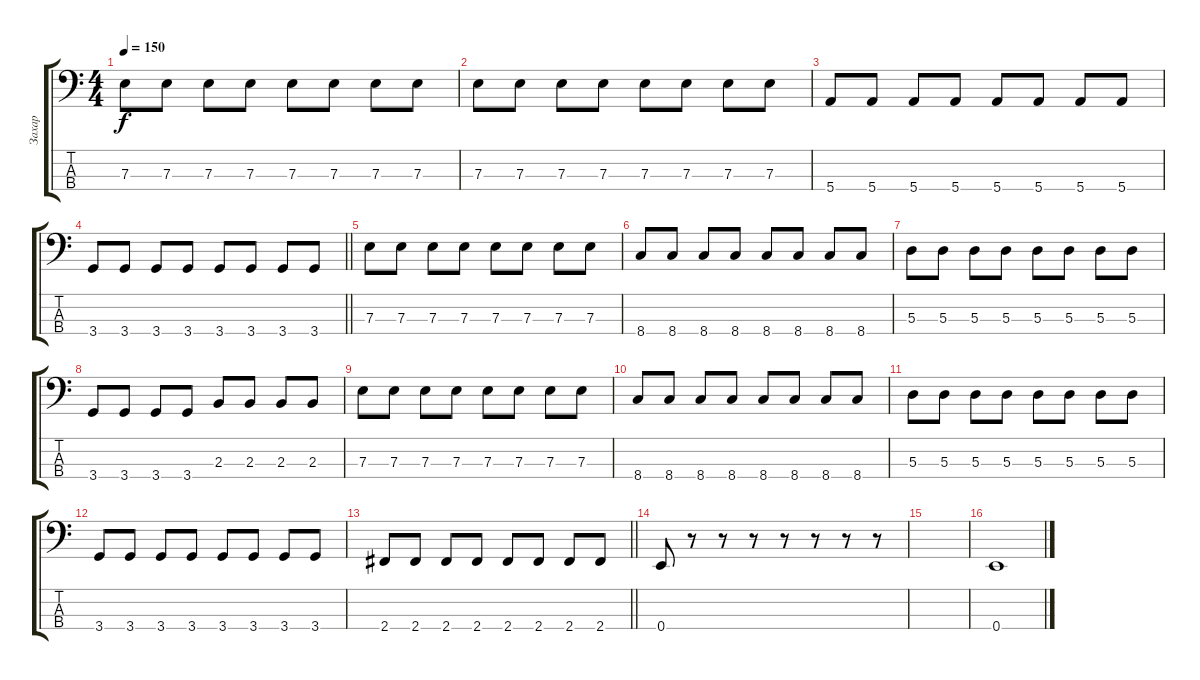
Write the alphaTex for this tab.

\track ("Захар" "Захар") {instrument electricbassfinger bank 104}
\staff {score tabs}
\tuning (G2 D2 A1 E1) {hide}
\ts (4 4)
\tempo 150
\clef f4
\ks c
7.3.8{dy f} 7.3.8 7.3.8 7.3.8 7.3.8 7.3.8 7.3.8 7.3.8 |
7.3.8 7.3.8 7.3.8 7.3.8 7.3.8 7.3.8 7.3.8 7.3.8 |
5.4.8 5.4.8 5.4.8 5.4.8 5.4.8 5.4.8 5.4.8 5.4.8 |
\barLineRight lightlight
3.4.8 3.4.8 3.4.8 3.4.8 3.4.8 3.4.8 3.4.8 3.4.8 |
7.3.8 7.3.8 7.3.8 7.3.8 7.3.8 7.3.8 7.3.8 7.3.8 |
8.4.8 8.4.8 8.4.8 8.4.8 8.4.8 8.4.8 8.4.8 8.4.8 |
5.3.8 5.3.8 5.3.8 5.3.8 5.3.8 5.3.8 5.3.8 5.3.8 |
3.4.8 3.4.8 3.4.8 3.4.8 2.3.8 2.3.8 2.3.8 2.3.8 |
7.3.8 7.3.8 7.3.8 7.3.8 7.3.8 7.3.8 7.3.8 7.3.8 |
8.4.8 8.4.8 8.4.8 8.4.8 8.4.8 8.4.8 8.4.8 8.4.8 |
5.3.8 5.3.8 5.3.8 5.3.8 5.3.8 5.3.8 5.3.8 5.3.8 |
3.4.8 3.4.8 3.4.8 3.4.8 3.4.8 3.4.8 3.4.8 3.4.8 |
\barLineRight lightlight
2.4.8 2.4.8 2.4.8 2.4.8 2.4.8 2.4.8 2.4.8 2.4.8 |
0.4.8 r.8 r.8 r.8 r.8 r.8 r.8 r.8 |
|
0.4.1
